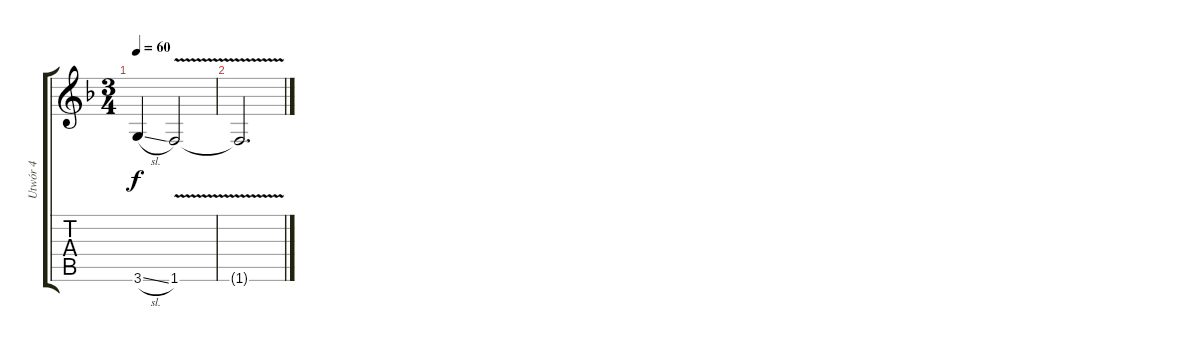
\track ("Utwór 4" "Utwór 4") {instrument distortionguitar}
\staff {score tabs}
\tuning (E4 B3 G3 D3 A2 E2) {hide}
\ts (3 4)
\tempo 60
\clef g2
\ks f
3.6{sl}.4{dy f} 1.6{v}.2 |
1.6{t}.2{d}
